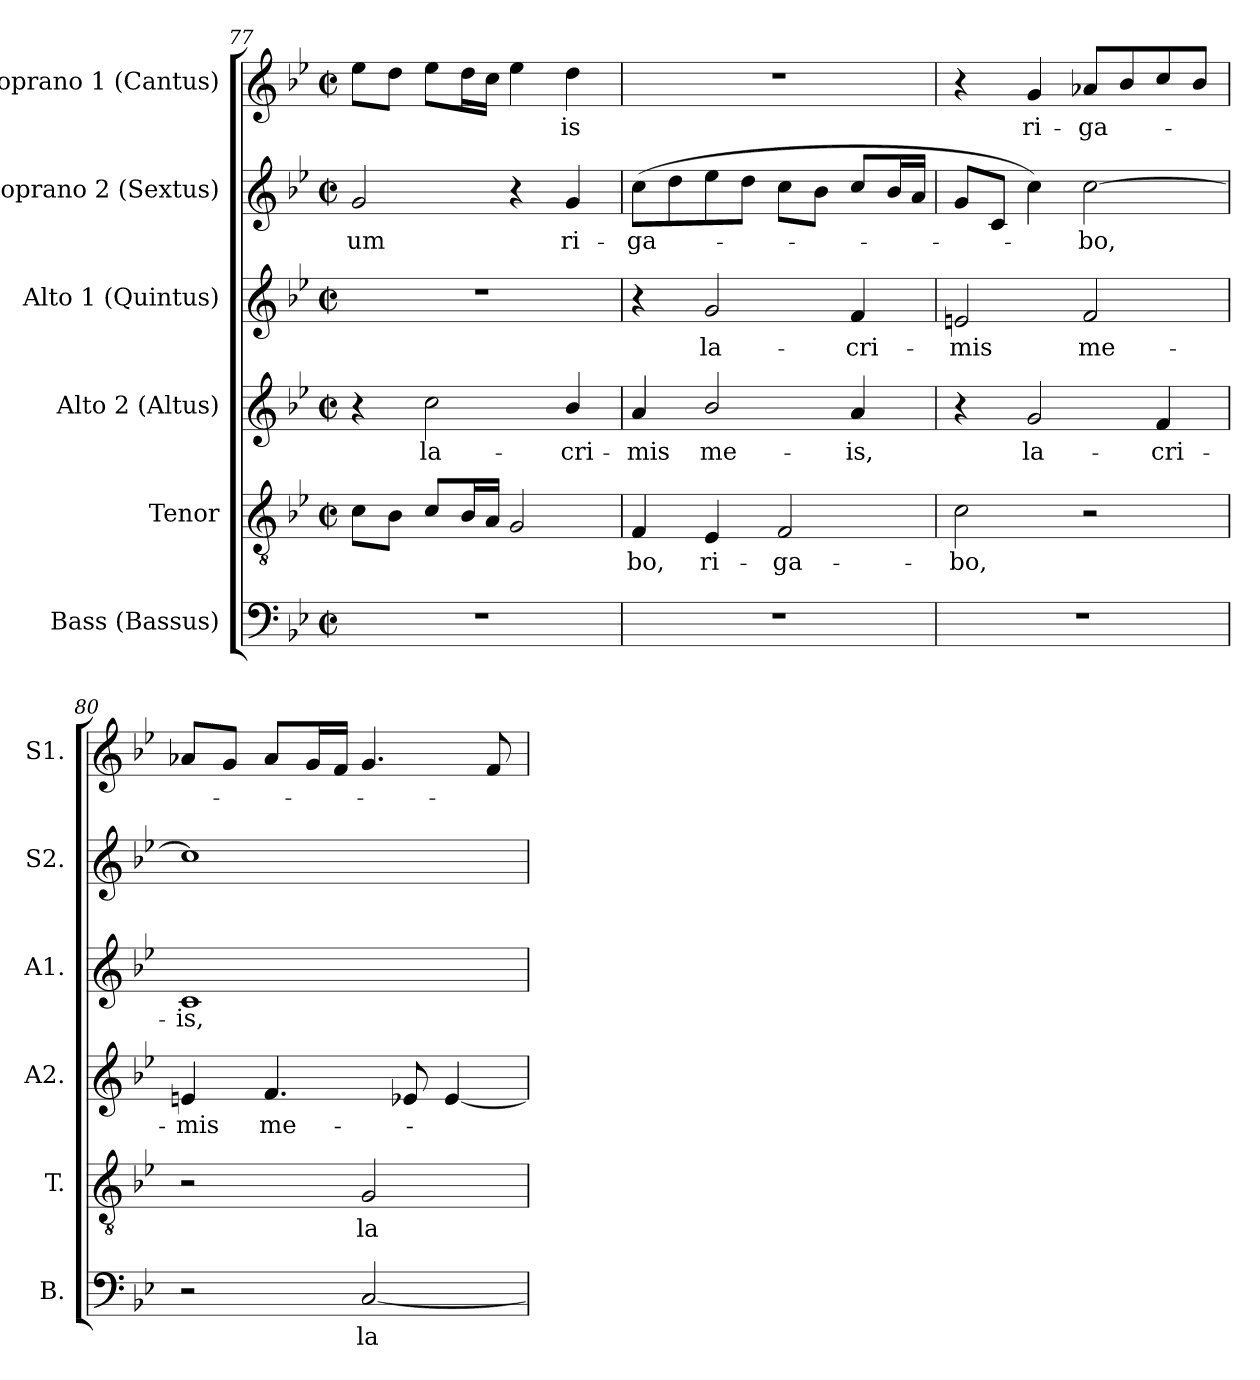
**kern	**text	**kern	**text	**kern	**text	**kern	**text	**kern	**text	**kern	**text
*part6	*part6	*part5	*part5	*part4	*part4	*part3	*part3	*part2	*part2	*part1	*part1
*staff6	*staff6	*staff5	*staff5	*staff4	*staff4	*staff3	*staff3	*staff2	*staff2	*staff1	*staff1
*I"Bass (Bassus)	*	*I"Tenor	*	*I"Alto 2 (Altus)	*	*I"Alto 1 (Quintus)	*	*I"Soprano 2 (Sextus)	*	*I"Soprano 1 (Cantus)	*
*I'B.	*	*I'T.	*	*I'A2.	*	*I'A1.	*	*I'S2.	*	*I'S1.	*
*clefF4	*	*clefGv2	*	*clefG2	*	*clefG2	*	*clefG2	*	*clefG2	*
*	*	*ITrd7c12	*	*	*	*	*	*	*	*	*
*k[b-e-]	*	*k[b-e-]	*	*k[b-e-]	*	*k[b-e-]	*	*k[b-e-]	*	*k[b-e-]	*
*B-:	*	*B-:	*	*B-:	*	*B-:	*	*B-:	*	*B-:	*
*M2/2	*	*M2/2	*	*M2/2	*	*M2/2	*	*M2/2	*	*M2/2	*
*met(c|)	*	*met(c|)	*	*met(c|)	*	*met(c|)	*	*met(c|)	*	*met(c|)	*
=77	=77	=77	=77	=77	=77	=77	=77	=77	=77	=77	=77
!	!	!	!	!	!	!	!	!	!LO:LY:b:color=#000000	!	!
1r	.	8Ci\L	.	4r	.	1r	.	2gi/	-um	8ee-i\L	.
.	.	8BB-i\J	.	.	.	.	.	.	.	8ddi\J	.
!	!	!	!	!	!LO:LY:b:color=#000000	!	!	!	!	!	!
.	.	8Ci/L	.	2cci\	la-	.	.	.	.	8ee-i\L	.
.	.	16BB-i/L	.	.	.	.	.	.	.	16ddi\L	.
.	.	16AAi/JJ	.	.	.	.	.	.	.	16cci\JJ	.
.	.	2GGi/	.	.	.	.	.	4r	.	4ee-i\	.
!	!	!	!	!	!LO:LY:b:color=#000000	!	!	!	!	!	!
!	!	!	!	!	!	!	!	!	!LO:LY:b:color=#000000	!	!
!	!	!	!	!	!	!	!	!	!	!	!LO:LY:b:color=#000000
.	.	.	.	4b-i/	-cri-	.	.	4gi/	ri-	4ddi\	-is
=78	=78	=78	=78	=78	=78	=78	=78	=78	=78	=78	=78
!	!	!	!LO:LY:b:color=#000000	!	!	!	!	!	!	!	!
!	!	!	!	!	!LO:LY:b:color=#000000	!	!	!	!	!	!
!	!	!	!	!	!	!	!	!	!LO:LY:b:color=#000000	!	!
1r	.	4FFi/	-bo,	4ai/	-mis	4r	.	(8cci\L	-ga-	1r	.
.	.	.	.	.	.	.	.	8ddi\	.	.	.
!	!	!	!LO:LY:b:color=#000000	!	!	!	!	!	!	!	!
!	!	!	!	!	!LO:LY:b:color=#000000	!	!	!	!	!	!
!	!	!	!	!	!	!	!LO:LY:b:color=#000000	!	!	!	!
.	.	4EE-i/	ri-	2b-i/	me-	2gi/	la-	8ee-i\	.	.	.
.	.	.	.	.	.	.	.	8ddi\J	.	.	.
!	!	!	!LO:LY:b:color=#000000	!	!	!	!	!	!	!	!
.	.	2FFi/	-ga-	.	.	.	.	8cci\L	.	.	.
.	.	.	.	.	.	.	.	8b-i\J	.	.	.
!	!	!	!	!	!LO:LY:b:color=#000000	!	!	!	!	!	!
!	!	!	!	!	!	!	!LO:LY:b:color=#000000	!	!	!	!
.	.	.	.	4ai/	-is,	4fi/	-cri-	8cci/L	.	.	.
.	.	.	.	.	.	.	.	16b-i/L	.	.	.
.	.	.	.	.	.	.	.	16ai/JJ	.	.	.
=79	=79	=79	=79	=79	=79	=79	=79	=79	=79	=79	=79
!	!	!	!LO:LY:b:color=#000000	!	!	!	!	!	!	!	!
!	!	!	!	!	!	!	!LO:LY:b:color=#000000	!	!	!	!
1r	.	2Ci\	-bo,	4r	.	2eni/	-mis	8gi/L	.	4r	.
.	.	.	.	.	.	.	.	8ci/J	.	.	.
!	!	!	!	!	!LO:LY:b:color=#000000	!	!	!	!	!	!
!	!	!	!	!	!	!	!	!	!	!	!LO:LY:b:color=#000000
.	.	.	.	2gi/	la-	.	.	4cci\)	.	4gi/	ri-
!	!	!	!	!	!	!	!LO:LY:b:color=#000000	!	!	!	!
!	!	!	!	!	!	!	!	!	!LO:LY:b:color=#000000	!	!
!	!	!	!	!	!	!	!	!	!	!	!LO:LY:b:color=#000000
.	.	2r	.	.	.	2fi/	me-	[2cci\	-bo,	8a-i/L	-ga-
.	.	.	.	.	.	.	.	.	.	8b-i/	.
!	!	!	!	!	!LO:LY:b:color=#000000	!	!	!	!	!	!
.	.	.	.	4fi/	-cri-	.	.	.	.	8cci/	.
.	.	.	.	.	.	.	.	.	.	8b-i/J	.
!!LO:LB:g=z
=80	=80	=80	=80	=80	=80	=80	=80	=80	=80	=80	=80
!	!	!	!	!	!LO:LY:b:color=#000000	!	!	!	!	!	!
!	!	!	!	!	!	!	!LO:LY:b:color=#000000	!	!	!	!
2r	.	2r	.	4eni/	-mis	1ci	-is,	1cci]	.	8a-Xi/L	.
.	.	.	.	.	.	.	.	.	.	8gi/J	.
!	!	!	!	!	!LO:LY:b:color=#000000	!	!	!	!	!	!
.	.	.	.	4.fi/	me-	.	.	.	.	8a-i/L	.
.	.	.	.	.	.	.	.	.	.	16gi/L	.
.	.	.	.	.	.	.	.	.	.	16fi/JJ	.
!	!LO:LY:b:color=#000000	!	!	!	!	!	!	!	!	!	!
!	!	!	!LO:LY:b:color=#000000	!	!	!	!	!	!	!	!
[2Ci/	la-	2GGi/	la-	.	.	.	.	.	.	4.gi/	.
.	.	.	.	8e-i/	.	.	.	.	.	.	.
.	.	.	.	[4e-i/	.	.	.	.	.	.	.
.	.	.	.	.	.	.	.	.	.	8fi/	.
=	=	=	=	=	=	=	=	=	=	=	=
*-	*-	*-	*-	*-	*-	*-	*-	*-	*-	*-	*-
